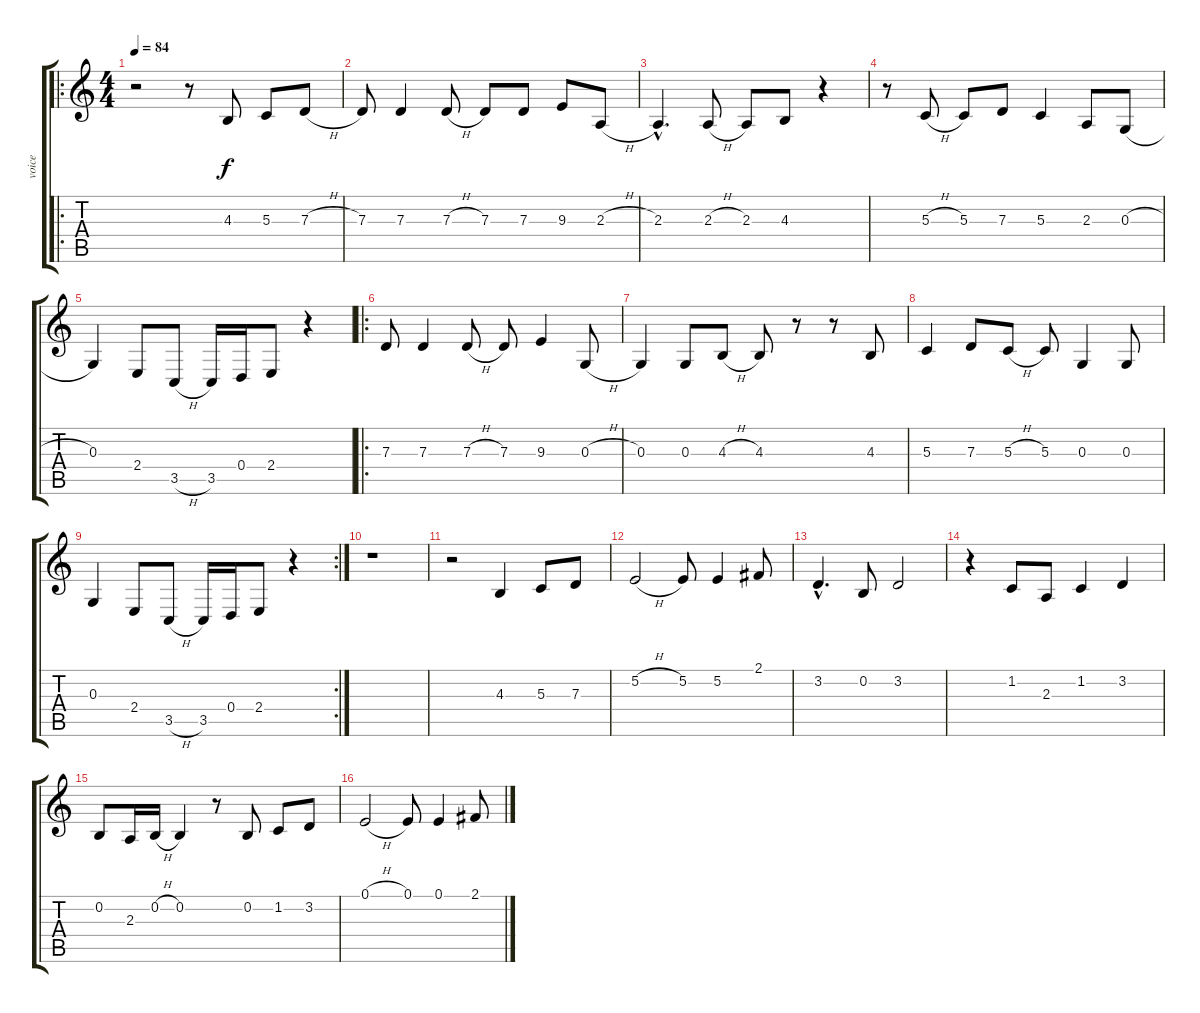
\track ("voice" "voice") {instrument violin}
\staff {score tabs}
\tuning (E4 B3 G3 D3 A2 E2) {hide}
\ro
\ts (4 4)
\tempo 84
\clef g2
\ks c
r.2{dy f instrument violin} r.8 4.3.8 5.3.8 7.3{h}.8 |
7.3.8 7.3.4 7.3{h}.8 7.3.8 7.3.8 9.3.8 2.3{h}.8 |
2.3{hac}.4{d} 2.3{h}.8 2.3.8 4.3.8 r.4 |
r.8 5.3{h}.8 5.3.8 7.3.8 5.3.4 2.3.8 0.3{h}.8 |
0.3.4 2.4.8 3.5{h}.8 3.5.16 0.4.16 2.4.8 r.4 |
\ro
7.3.8 7.3.4 7.3{h}.8 7.3.8 9.3.4 0.3{h}.8 |
0.3.4 0.3.8 4.3{h}.8 4.3.8 r.8 r.8 4.3.8 |
5.3.4 7.3.8 5.3{h}.8 5.3.8 0.3.4 0.3.8 |
\rc 2
0.3.4 2.4.8 3.5{h}.8 3.5.16 0.4.16 2.4.8 r.4 |
r.1 |
r.2 4.3.4 5.3.8 7.3.8 |
5.2{h}.2 5.2.8 5.2.4 2.1.8 |
3.2{hac}.4{d} 0.2.8 3.2.2 |
r.4 1.2.8 2.3.8 1.2.4 3.2.4 |
0.2.8 2.3.16 0.2{h}.16 0.2.4 r.8 0.2.8 1.2.8 3.2.8 |
0.1{h}.2 0.1.8 0.1.4 2.1.8
